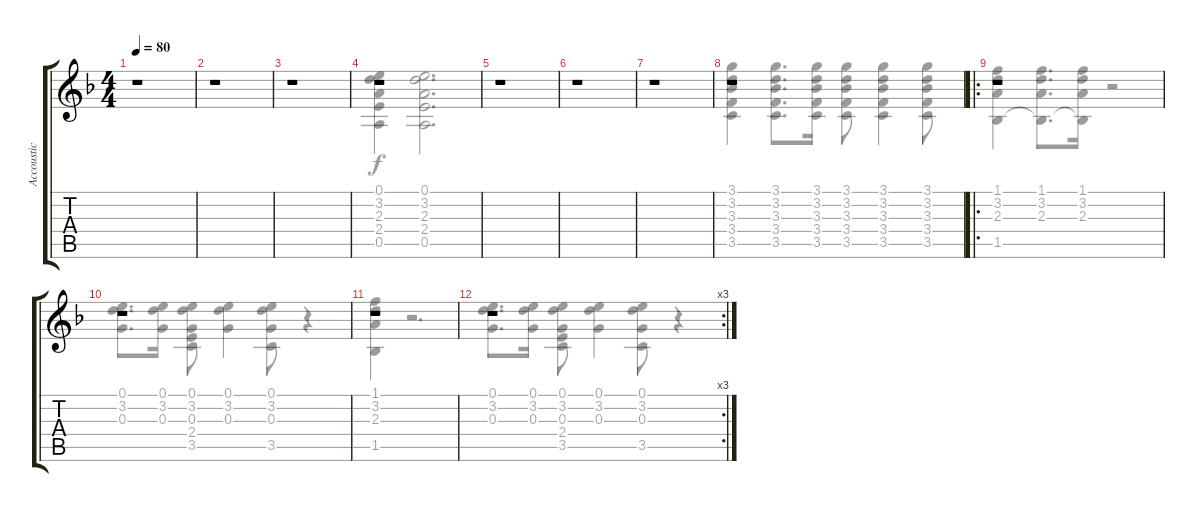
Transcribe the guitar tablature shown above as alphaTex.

\track ("Accoustic Guitar" "Accoustic ") {instrument acousticguitarsteel}
\staff {score tabs}
\tuning (E4 B3 G3 D3 A2 E2) {hide}
\voice
\ts (4 4)
\tempo 80
\clef g2
\ks f
r.1{dy f} |
r.1 |
r.1 |
r.1 |
r.1 |
r.1 |
r.1 |
r.1 |
\ro
r.1 |
r.1 |
r.1 |
\rc 3
r.1 |
\voice
\clef g2
\ottava regular
\simile none
\ks f
|
|
|
(0.1 3.2 2.3 2.4 0.5).4 (0.1 3.2 2.3 2.4 0.5).2{d} |
|
|
|
(3.1 3.2 3.3 3.4 3.5).4 (3.1 3.2 3.3 3.4 3.5).8{d} (3.1 3.2 3.3 3.4 3.5).16 (3.1 3.2 3.3 3.4 3.5).8 (3.1 3.2 3.3 3.4 3.5).4 (3.1 3.2 3.3 3.4 3.5).8 |
(1.1 3.2 2.3 1.5).4 (1.1 3.2 2.3 1.5{t}).8{d} (1.1 3.2 2.3 1.5{t}).16 r.2 |
(0.1 3.2 0.3).8{d} (0.1 3.2 0.3).16 (0.1 3.2 0.3 2.4 3.5).8 (0.1 3.2 0.3).4 (0.1 3.2 0.3 3.5).8 r.4 |
(1.1 3.2 2.3 1.5).4 r.2{d} |
(0.1 3.2 0.3).8{d} (0.1 3.2 0.3).16 (0.1 3.2 0.3 2.4 3.5).8 (0.1 3.2 0.3).4 (0.1 3.2 0.3 3.5).8 r.4 |
